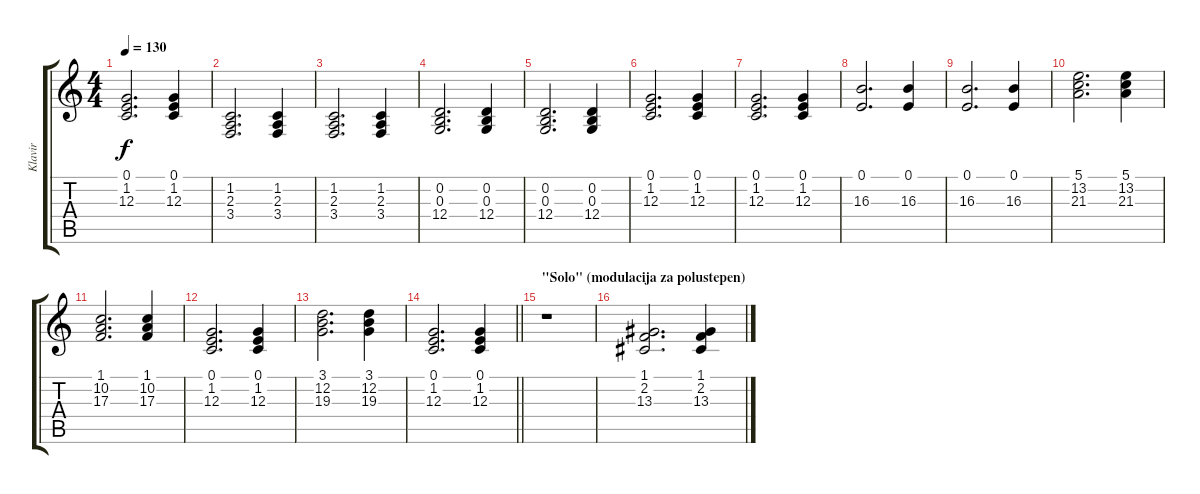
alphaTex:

\track ("Klavir" "Klavir") {instrument electricgrandpiano}
\staff {score tabs}
\tuning (E4 B3 G3 D3 A2 E2) {hide}
\ts (4 4)
\tempo 130
\clef g2
\ks c
(0.1 1.2 12.3).2{d dy f} (0.1 1.2 12.3).4 |
(1.2 2.3 3.4).2{d} (1.2 2.3 3.4).4 |
(1.2 2.3 3.4).2{d} (1.2 2.3 3.4).4 |
(0.2 0.3 12.4).2{d} (0.2 0.3 12.4).4 |
(0.2 0.3 12.4).2{d} (0.2 0.3 12.4).4 |
(0.1 1.2 12.3).2{d} (0.1 1.2 12.3).4 |
(0.1 1.2 12.3).2{d} (0.1 1.2 12.3).4 |
(0.1 16.3).2{d} (0.1 16.3).4 |
(0.1 16.3).2{d} (0.1 16.3).4 |
(5.1 13.2 21.3).2{d} (5.1 13.2 21.3).4 |
(1.1 10.2 17.3).2{d} (1.1 10.2 17.3).4 |
(0.1 1.2 12.3).2{d} (0.1 1.2 12.3).4 |
(3.1 12.2 19.3).2{d} (3.1 12.2 19.3).4 |
\barLineRight lightlight
(0.1 1.2 12.3).2{d} (0.1 1.2 12.3).4 |
\section ("" "\"Solo\" (modulacija za polustepen)")
r.1 |
(1.1 2.2 13.3).2{d} (1.1 2.2 13.3).4
